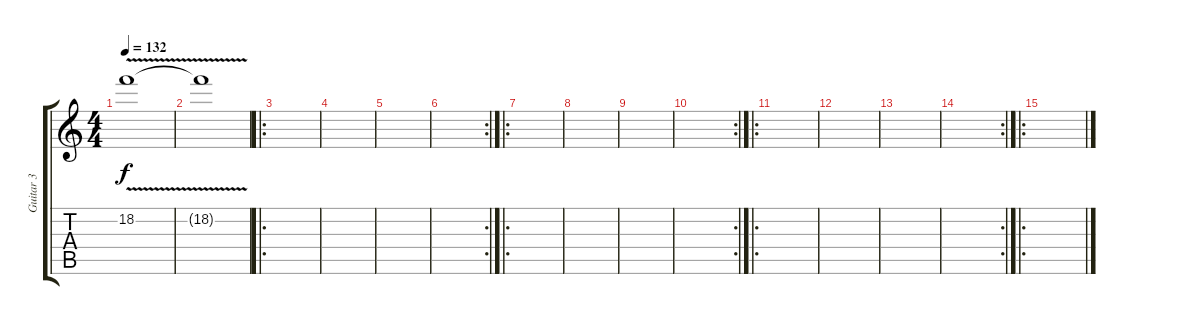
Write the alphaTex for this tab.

\track ("Guitar 3" "Guitar 3") {instrument overdrivenguitar}
\staff {score tabs}
\tuning (E4 B3 G3 D3 A2 E2) {hide}
\ts (4 4)
\tempo 132
\clef g2
\ks c
18.2{v}.1{dy f} |
18.2{t}.1 |
\ro
|
|
|
\rc 2
|
\ro
|
|
|
\rc 2
|
\ro
|
|
|
\rc 2
|
\ro
